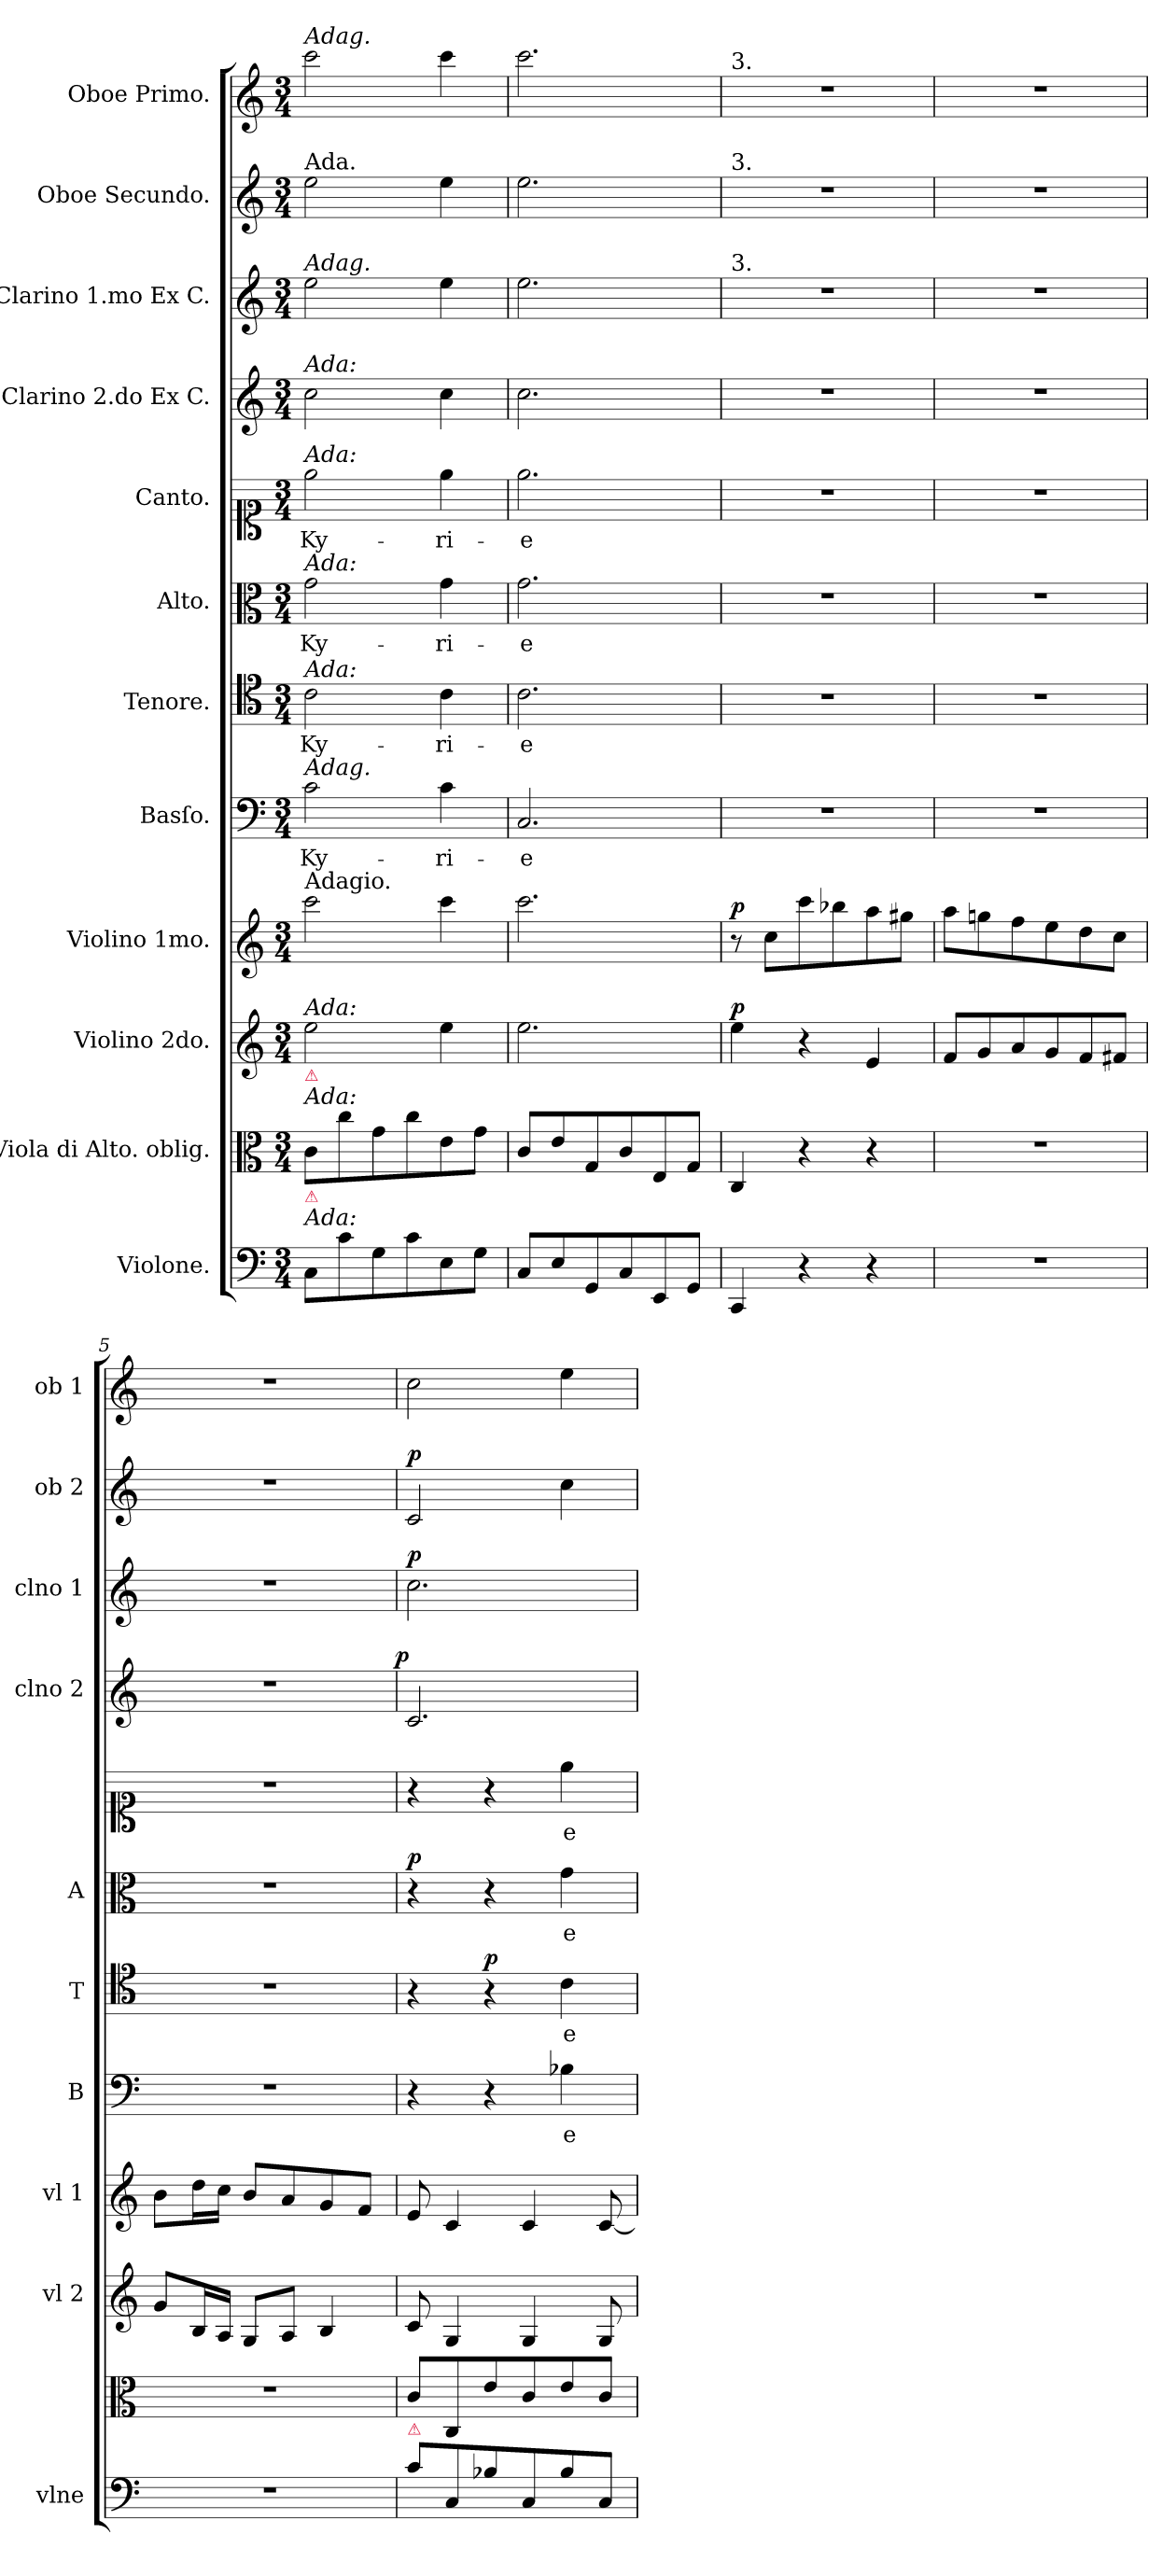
**kern	**dynam	**kern	**dynam	**kern	**dynam	**kern	**dynam	**kern	**text	**dynam	**kern	**text	**dynam	**kern	**text	**dynam	**kern	**text	**kern	**dynam	**kern	**dynam	**kern	**dynam	**kern	**dynam
*part12	*part12	*part11	*part11	*part10	*part10	*part9	*part9	*part8	*part8	*part8	*part7	*part7	*part7	*part6	*part6	*part6	*part5	*part5	*part4	*part4	*part3	*part3	*part2	*part2	*part1	*part1
*staff12	*staff12	*staff11	*staff11	*staff10	*staff10	*staff9	*staff9	*staff8	*staff8	*staff8	*staff7	*staff7	*staff7	*staff6	*staff6	*staff6	*staff5	*staff5	*staff4	*staff4	*staff3	*staff3	*staff2	*staff2	*staff1	*staff1
*I"Violone.	*	*I"Viola di Alto. oblig.	*	*I"Violino 2do.	*	*I"Violino 1mo.	*	*I"Basſo.	*	*	*I"Tenore.	*	*	*I"Alto.	*	*	*I"Canto.	*	*I"Clarino 2.do Ex C.	*	*I"Clarino 1.mo Ex C.	*	*I"Oboe Secundo.	*	*I"Oboe Primo.	*
*I'vlne	*	*	*	*I'vl 2	*	*I'vl 1	*	*I'B	*	*	*I'T	*	*	*I'A	*	*	*	*	*I'clno 2	*	*I'clno 1	*	*I'ob 2	*	*I'ob 1	*
*clefF4	*	*clefC3	*	*clefG2	*	*clefG2	*	*clefF4	*	*	*clefC4	*	*	*clefC3	*	*	*clefC1	*	*clefG2	*	*clefG2	*	*clefG2	*	*clefG2	*
*k[]	*	*k[]	*	*k[]	*	*k[]	*	*k[]	*	*	*k[]	*	*	*k[]	*	*	*k[]	*	*k[]	*	*k[]	*	*k[]	*	*k[]	*
*C:	*	*C:	*	*C:	*	*C:	*	*C:	*	*	*C:	*	*	*C:	*	*	*C:	*	*C:	*	*C:	*	*C:	*	*C:	*
*M3/4	*	*M3/4	*	*M3/4	*	*M3/4	*	*M3/4	*	*	*M3/4	*	*	*M3/4	*	*	*M3/4	*	*M3/4	*	*M3/4	*	*M3/4	*	*M3/4	*
=1	=1	=1	=1	=1	=1	=1	=1	=1	=1	=1	=1	=1	=1	=1	=1	=1	=1	=1	=1	=1	=1	=1	=1	=1	=1	=1
!	!	!	!	!	!	!	!	!	!	!	!	!	!	!	!	!	!	!	!	!	!	!	!	!	!LO:TX:a:i:t=Adag.	!
!	!	!	!	!	!	!	!	!	!	!	!	!	!	!	!	!	!	!	!	!	!	!	!LO:TX:a:t=Ada.	!	!	!
!	!	!	!	!	!	!	!	!	!	!	!	!	!	!	!	!	!	!	!	!	!LO:TX:a:i:t=Adag.	!	!	!	!	!
!	!	!	!	!	!	!	!	!	!	!	!	!	!	!	!	!	!	!	!LO:TX:a:i:t=Ada&colon;	!	!	!	!	!	!	!
!	!	!	!	!	!	!	!	!	!	!	!	!	!	!	!	!	!LO:TX:a:i:t=Ada&colon;	!	!	!	!	!	!	!	!	!
!	!	!	!	!	!	!	!	!	!	!	!	!	!	!LO:TX:a:i:t=Ada&colon;	!	!	!	!	!	!	!	!	!	!	!	!
!	!	!	!	!	!	!	!	!	!	!	!LO:TX:a:i:t=Ada&colon;	!	!	!	!	!	!	!	!	!	!	!	!	!	!	!
!	!	!	!	!	!	!	!	!LO:TX:a:i:t=Adag.	!	!	!	!	!	!	!	!	!	!	!	!	!	!	!	!	!	!
!	!	!	!	!	!	!LO:TX:a:t=Adagio.	!	!	!	!	!	!	!	!	!	!	!	!	!	!	!	!	!	!	!	!
!	!	!	!	!LO:TX:a:i:t=Ada&colon;	!	!	!	!	!	!	!	!	!	!	!	!	!	!	!	!	!	!	!	!	!	!
!	!	!LO:TX:a:i:t=Ada&colon;	!	!	!	!	!	!	!	!	!	!	!	!	!	!	!	!	!	!	!	!	!	!	!	!
!	!	!LO:TX:a:color=crimson:t=⚠	!	!	!	!	!	!	!	!	!	!	!	!	!	!	!	!	!	!	!	!	!	!	!	!
!LO:TX:a:i:t=Ada&colon;	!	!	!	!	!	!	!	!	!	!	!	!	!	!	!	!	!	!	!	!	!	!	!	!	!	!
!LO:TX:a:color=crimson:t=⚠	!	!	!	!	!	!	!	!	!	!	!	!	!	!	!	!	!	!	!	!	!	!	!	!	!	!
!	!	!	!	!	!	!	!LO:DY:a:rj	!	!	!	!	!	!	!	!	!	!	!	!	!	!	!	!	!	!	!
8C/L	.	8c/L	.	2ee\	.	2ccc\	f&colon;	2c\	Ky-	.	2c\	Ky-	.	2g\	Ky-	.	2ee\	Ky-	2cc\	.	2ee\	.	2ee\	.	2ccc\	.
8c\	.	8cc\	.	.	.	.	.	.	.	.	.	.	.	.	.	.	.	.	.	.	.	.	.	.	.	.
8G\	.	8g\	.	.	.	.	.	.	.	.	.	.	.	.	.	.	.	.	.	.	.	.	.	.	.	.
8c\	.	8cc\	.	.	.	.	.	.	.	.	.	.	.	.	.	.	.	.	.	.	.	.	.	.	.	.
8E\	.	8e\	.	4ee\	.	4ccc\	.	4c\	-ri-	.	4c\	-ri-	.	4g\	-ri-	.	4ee\	-ri-	4cc\	.	4ee\	.	4ee\	.	4ccc\	.
8G\J	.	8g\J	.	.	.	.	.	.	.	.	.	.	.	.	.	.	.	.	.	.	.	.	.	.	.	.
=2	=2	=2	=2	=2	=2	=2	=2	=2	=2	=2	=2	=2	=2	=2	=2	=2	=2	=2	=2	=2	=2	=2	=2	=2	=2	=2
8C/L	.	8c/L	.	2.ee\	.	2.ccc\	.	2.C/	-e	.	2.c\	-e	.	2.g\	-e	.	2.ee\	-e	2.cc\	.	2.ee\	.	2.ee\	.	2.ccc\	.
8E/	.	8e/	.	.	.	.	.	.	.	.	.	.	.	.	.	.	.	.	.	.	.	.	.	.	.	.
8GG/	.	8G/	.	.	.	.	.	.	.	.	.	.	.	.	.	.	.	.	.	.	.	.	.	.	.	.
8C/	.	8c/	.	.	.	.	.	.	.	.	.	.	.	.	.	.	.	.	.	.	.	.	.	.	.	.
8EE/	.	8E/	.	.	.	.	.	.	.	.	.	.	.	.	.	.	.	.	.	.	.	.	.	.	.	.
8GG/J	.	8G/J	.	.	.	.	.	.	.	.	.	.	.	.	.	.	.	.	.	.	.	.	.	.	.	.
=3	=3	=3	=3	=3	=3	=3	=3	=3	=3	=3	=3	=3	=3	=3	=3	=3	=3	=3	=3	=3	=3	=3	=3	=3	=3	=3
!	!	!	!	!	!	!	!	!	!	!	!	!	!	!	!	!	!	!	!	!	!	!	!	!	!LO:TX:a:t=3.	!
!	!	!	!	!	!	!	!	!	!	!	!	!	!	!	!	!	!	!	!	!	!	!	!LO:TX:a:t=3.	!	!	!
!	!	!	!	!	!	!	!	!	!	!	!	!	!	!	!	!	!	!	!	!	!LO:TX:a:t=3.	!	!	!	!	!
!	!	!	!	!	!LO:DY:a	!	!LO:DY:a	!	!	!	!	!	!	!	!	!	!	!	!	!	!	!	!	!	!	!
4CC/	.	4C/	.	4ee\	p	8r	p.	2.r	.	.	2.r	.	.	2.r	.	.	2.r	.	2.r	.	2.r	.	2.r	.	2.r	.
.	.	.	.	.	.	8cc\L	.	.	.	.	.	.	.	.	.	.	.	.	.	.	.	.	.	.	.	.
4r	.	4r	.	4r	.	8ccc\	.	.	.	.	.	.	.	.	.	.	.	.	.	.	.	.	.	.	.	.
.	.	.	.	.	.	8bb-X\	.	.	.	.	.	.	.	.	.	.	.	.	.	.	.	.	.	.	.	.
4r	.	4r	.	4e/	.	8aa\	.	.	.	.	.	.	.	.	.	.	.	.	.	.	.	.	.	.	.	.
.	.	.	.	.	.	8gg#X\J	.	.	.	.	.	.	.	.	.	.	.	.	.	.	.	.	.	.	.	.
=4	=4	=4	=4	=4	=4	=4	=4	=4	=4	=4	=4	=4	=4	=4	=4	=4	=4	=4	=4	=4	=4	=4	=4	=4	=4	=4
2.r	.	2.r	.	8f/L	.	8aa\L	.	2.r	.	.	2.r	.	.	2.r	.	.	2.r	.	2.r	.	2.r	.	2.r	.	2.r	.
.	.	.	.	8g/	.	8ggn\	.	.	.	.	.	.	.	.	.	.	.	.	.	.	.	.	.	.	.	.
.	.	.	.	8a/	.	8ff\	.	.	.	.	.	.	.	.	.	.	.	.	.	.	.	.	.	.	.	.
.	.	.	.	8g/	.	8ee\	.	.	.	.	.	.	.	.	.	.	.	.	.	.	.	.	.	.	.	.
.	.	.	.	8f/	.	8dd\	.	.	.	.	.	.	.	.	.	.	.	.	.	.	.	.	.	.	.	.
.	.	.	.	8f#X/J	.	8cc\J	.	.	.	.	.	.	.	.	.	.	.	.	.	.	.	.	.	.	.	.
=5	=5	=5	=5	=5	=5	=5	=5	=5	=5	=5	=5	=5	=5	=5	=5	=5	=5	=5	=5	=5	=5	=5	=5	=5	=5	=5
2.r	.	2.r	.	8g/L	.	8b\L	.	2.r	.	.	2.r	.	.	2.r	.	.	2.r	.	2.r	.	2.r	.	2.r	.	2.r	.
.	.	.	.	16B/L	.	16dd\L	.	.	.	.	.	.	.	.	.	.	.	.	.	.	.	.	.	.	.	.
.	.	.	.	16A/JJ	.	16cc\JJ	.	.	.	.	.	.	.	.	.	.	.	.	.	.	.	.	.	.	.	.
.	.	.	.	8G/L	.	8b/L	.	.	.	.	.	.	.	.	.	.	.	.	.	.	.	.	.	.	.	.
.	.	.	.	8A/J	.	8a/	.	.	.	.	.	.	.	.	.	.	.	.	.	.	.	.	.	.	.	.
.	.	.	.	4B/	.	8g/	.	.	.	.	.	.	.	.	.	.	.	.	.	.	.	.	.	.	.	.
.	.	.	.	.	.	8f/J	.	.	.	.	.	.	.	.	.	.	.	.	.	.	.	.	.	.	.	.
=6	=6	=6	=6	=6	=6	=6	=6	=6	=6	=6	=6	=6	=6	=6	=6	=6	=6	=6	=6	=6	=6	=6	=6	=6	=6	=6
!LO:TX:a:color=crimson:t=⚠	!	!	!	!	!	!	!	!	!	!	!	!	!	!	!	!	!	!	!	!	!	!	!	!	!	!
!	!LO:DY:a:rj	!	!LO:DY:rj	!	!	!	!	!	!	!LO:DY:a	!	!	!	!	!	!LO:DY:a	!	!	!	!LO:DY:a:rj	!	!LO:DY:a	!	!LO:DY:a	!	!LO:DY:a
8c\L	pia&colon;	8c/L	pia&colon;	8c/	.	8e/	.	4r	.	pia&colon;	4r	.	.	4r	.	p	4r	.	2.c/	p	2.cc\	p.	2c/	p	2cc\	pia&colon;
8C/	.	8C/	.	4G/	.	4c/	.	.	.	.	.	.	.	.	.	.	.	.	.	.	.	.	.	.	.	.
!	!	!	!	!	!	!	!	!	!	!	!	!	!LO:DY:a	!	!	!	!	!	!	!	!	!	!	!	!	!
8B-X\	.	8e/	.	.	.	.	.	4r	.	.	4r	.	p	4r	.	.	4r	.	.	.	.	.	.	.	.	.
8C/	.	8c/	.	4G/	.	4c/	.	.	.	.	.	.	.	.	.	.	.	.	.	.	.	.	.	.	.	.
8B-\	.	8e/	.	.	.	.	.	4B-X\	e-	.	4c\	e-	.	4g\	e-	.	4ee\	e-	.	.	.	.	4cc\	.	4ee\	.
8C/J	.	8c/J	.	8G/	.	[8c/	.	.	.	.	.	.	.	.	.	.	.	.	.	.	.	.	.	.	.	.
=	=	=	=	=	=	=	=	=	=	=	=	=	=	=	=	=	=	=	=	=	=	=	=	=	=	=
*-	*-	*-	*-	*-	*-	*-	*-	*-	*-	*-	*-	*-	*-	*-	*-	*-	*-	*-	*-	*-	*-	*-	*-	*-	*-	*-
